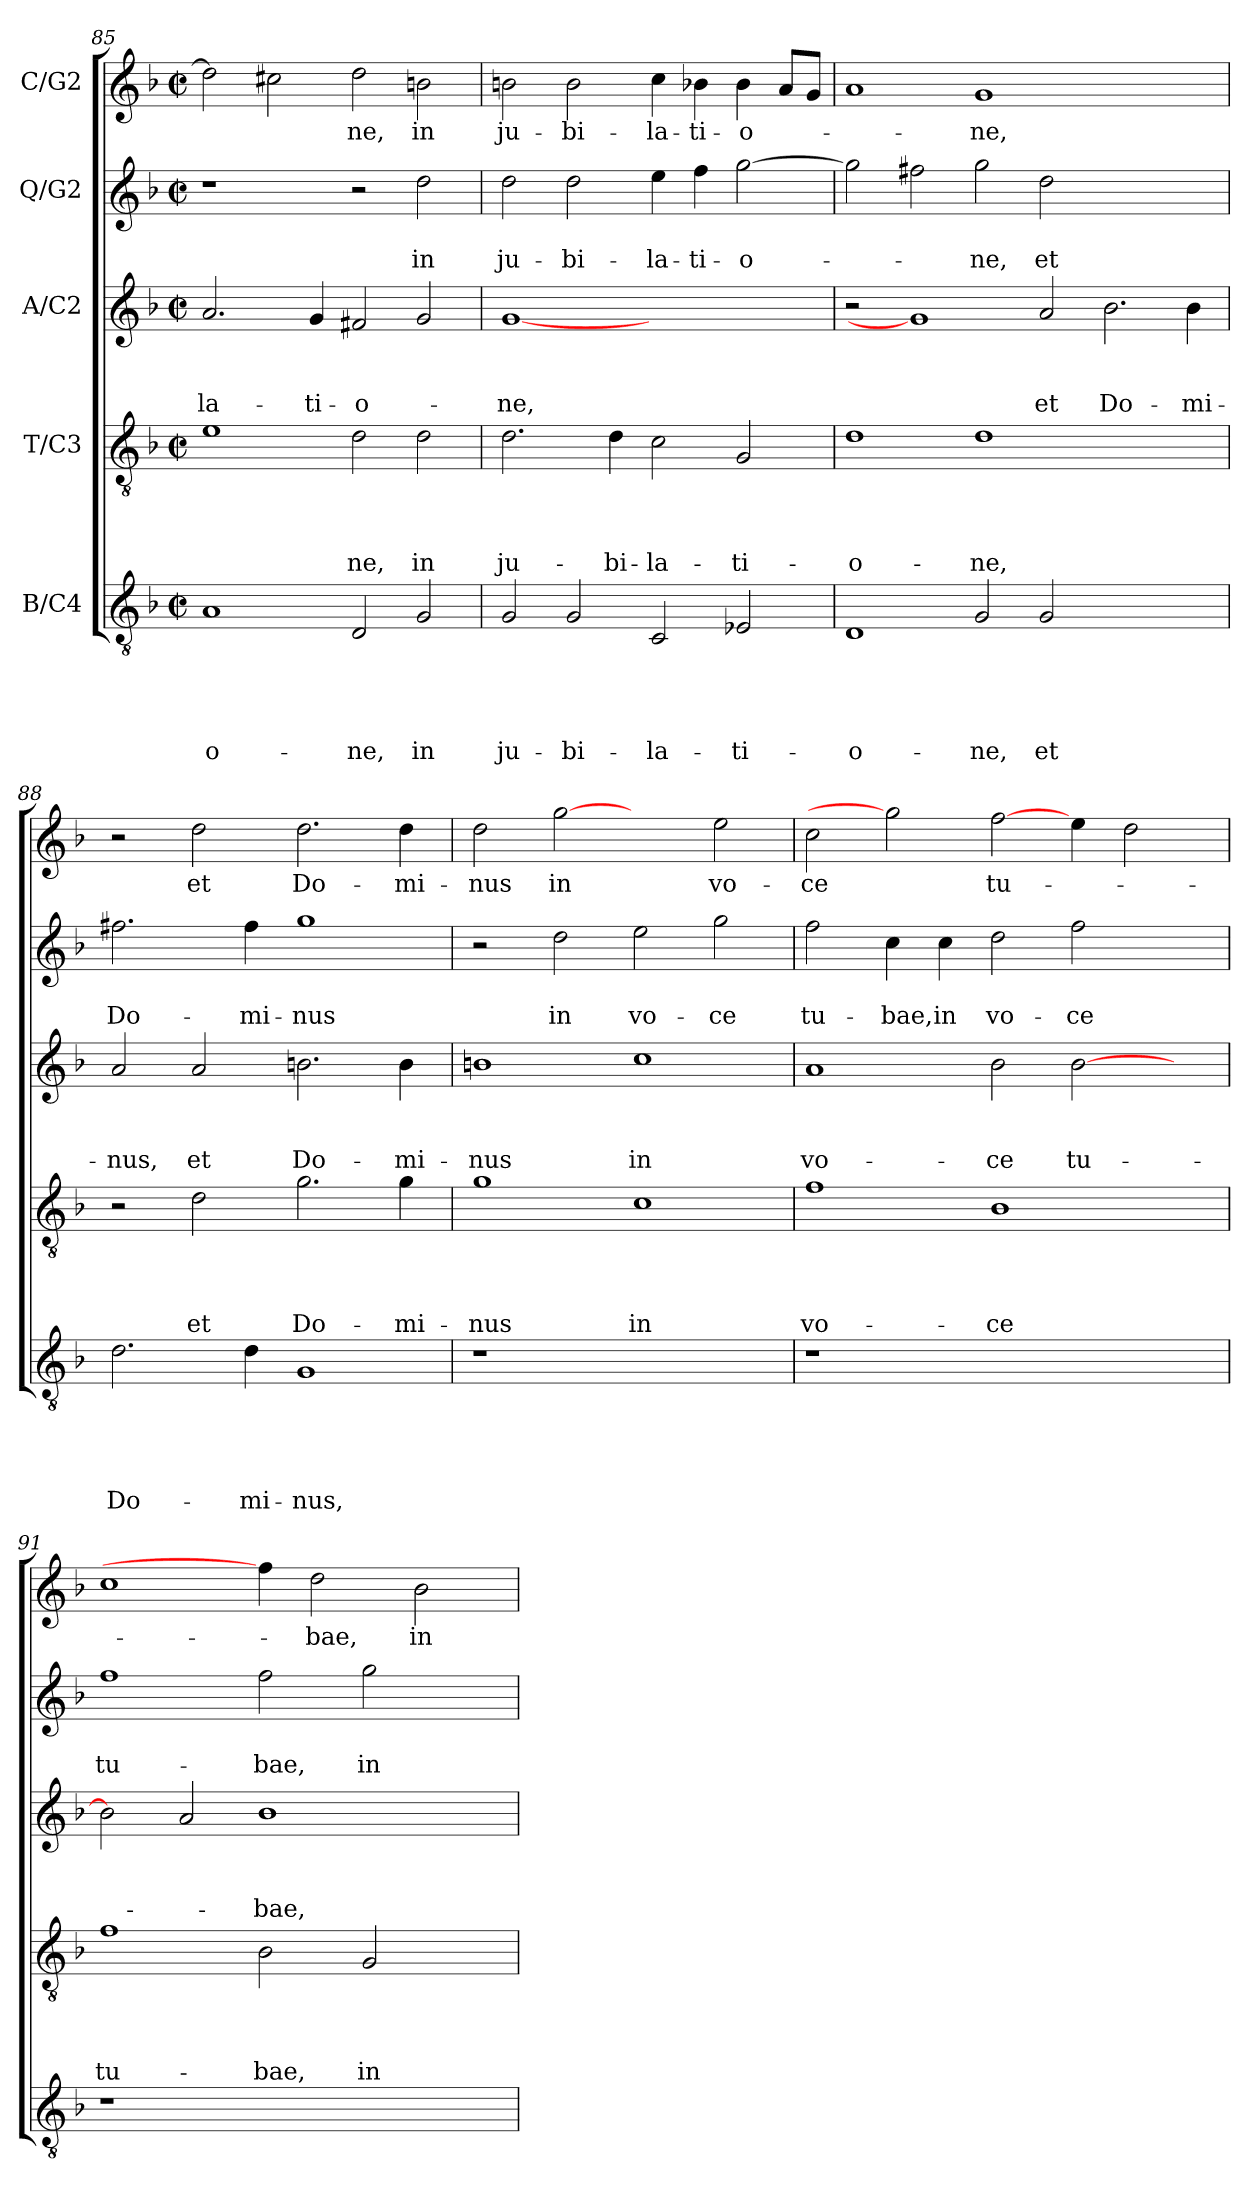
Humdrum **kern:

**kern	**text	**text	**text	**text	**text	**kern	**text	**text	**text	**text	**kern	**text	**text	**text	**kern	**text	**text	**kern	**text
*part5	*part5	*part5	*part5	*part5	*part5	*part4	*part4	*part4	*part4	*part4	*part3	*part3	*part3	*part3	*part2	*part2	*part2	*part1	*part1
*staff5	*staff5	*staff5	*staff5	*staff5	*staff5	*staff4	*staff4	*staff4	*staff4	*staff4	*staff3	*staff3	*staff3	*staff3	*staff2	*staff2	*staff2	*staff1	*staff1
*I"B/C4	*	*	*	*	*	*I"T/C3	*	*	*	*	*I"A/C2	*	*	*	*I"Q/G2	*	*	*I"C/G2	*
*clefGv2	*	*	*	*	*	*clefGv2	*	*	*	*	*clefG2	*	*	*	*clefG2	*	*	*clefG2	*
*k[b-]	*	*	*	*	*	*k[b-]	*	*	*	*	*k[b-]	*	*	*	*k[b-]	*	*	*k[b-]	*
*F:	*	*	*	*	*	*F:	*	*	*	*	*F:	*	*	*	*F:	*	*	*F:	*
*M2/2	*	*	*	*	*	*M2/2	*	*	*	*	*M2/2	*	*	*	*M2/2	*	*	*M2/2	*
*met(c|)	*	*	*	*	*	*met(c|)	*	*	*	*	*met(c|)	*	*	*	*met(c|)	*	*	*met(c|)	*
=85	=85	=85	=85	=85	=85	=85	=85	=85	=85	=85	=85	=85	=85	=85	=85	=85	=85	=85	=85
!	!	!	!	!	!LO:LY:b	!	!	!	!	!	!	!	!	!LO:LY:b	!	!	!	!	!
1A	.	.	.	.	-o-	1e	.	.	.	.	2.a/	.	.	-la-	1r	.	.	2dd\]	.
.	.	.	.	.	.	.	.	.	.	.	.	.	.	.	.	.	.	2cc#X\	.
!	!	!	!	!	!	!	!	!	!	!	!	!	!	!LO:LY:b	!	!	!	!	!
.	.	.	.	.	.	.	.	.	.	.	4g/	.	.	-ti-	.	.	.	.	.
!	!	!	!	!	!LO:LY:b	!	!	!	!	!LO:LY:b	!	!	!	!LO:LY:b	!	!	!	!	!LO:LY:b
2D/	.	.	.	.	-ne,	2d\	.	.	.	-ne,	2f#X/	.	.	-o-	2r	.	.	2dd\	-ne,
!	!	!	!	!	!LO:LY:b	!	!	!	!	!LO:LY:b	!	!	!	!	!	!	!LO:LY:b	!	!LO:LY:b
2G/	.	.	.	.	in	2d\	.	.	.	in	2g/	.	.	.	2dd\	.	in	2bn\	in
!!LO:LB:g=z
=86	=86	=86	=86	=86	=86	=86	=86	=86	=86	=86	=86	=86	=86	=86	=86	=86	=86	=86	=86
!	!	!	!	!	!LO:LY:b	!	!	!	!	!LO:LY:b	!	!	!	!LO:LY:b	!	!	!LO:LY:b	!	!LO:LY:b
2G/	.	.	.	.	ju-	2.d\	.	.	.	ju-	[1g	.	.	-ne,	2dd\	.	ju-	2bn\	ju-
!	!	!	!	!	!LO:LY:b	!	!	!	!	!	!	!	!	!	!	!	!LO:LY:b	!	!LO:LY:b
2G/	.	.	.	.	-bi-	.	.	.	.	.	.	.	.	.	2dd\	.	-bi-	2b\	-bi-
!	!	!	!	!	!	!	!	!	!	!LO:LY:b	!	!	!	!	!	!	!	!	!
.	.	.	.	.	.	4d\	.	.	.	-bi-	.	.	.	.	.	.	.	.	.
!	!	!	!	!	!LO:LY:b	!	!	!	!	!LO:LY:b	!	!	!	!	!	!	!LO:LY:b	!	!LO:LY:b
2C/	.	.	.	.	-la-	2c\	.	.	.	-la-	1ryy	.	.	.	4ee\	.	-la-	4cc\	-la-
!	!	!	!	!	!	!	!	!	!	!	!	!	!	!	!	!	!LO:LY:b	!	!LO:LY:b
.	.	.	.	.	.	.	.	.	.	.	.	.	.	.	4ff\	.	-ti-	4b-X\	-ti-
!	!	!	!	!	!LO:LY:b	!	!	!	!	!LO:LY:b	!	!	!	!	!	!	!LO:LY:b	!	!LO:LY:b
2E-X/	.	.	.	.	-ti-	2G/	.	.	.	-ti-	.	.	.	.	[2gg\	.	-o-	4b-\	-o-
.	.	.	.	.	.	.	.	.	.	.	.	.	.	.	.	.	.	8a/L	.
.	.	.	.	.	.	.	.	.	.	.	.	.	.	.	.	.	.	8g/J	.
=87	=87	=87	=87	=87	=87	=87	=87	=87	=87	=87	=87	=87	=87	=87	=87	=87	=87	=87	=87
!	!	!	!	!	!LO:LY:b	!	!	!	!	!LO:LY:b	!	!	!	!	!	!	!	!	!
1D	.	.	.	.	-o-	1d	.	.	.	-o-	2r	.	.	.	2gg\]	.	.	1a	.
.	.	.	.	.	.	.	.	.	.	.	1g]	.	.	.	2ff#X\	.	.	.	.
!	!	!	!	!	!LO:LY:b	!	!	!	!	!LO:LY:b	!	!	!	!	!	!	!LO:LY:b	!	!LO:LY:b
2G/	.	.	.	.	-ne,	1d	.	.	.	-ne,	.	.	.	.	2gg\	.	-ne,	1g	-ne,
!	!	!	!	!	!LO:LY:b	!	!	!	!	!	!	!	!	!LO:LY:b	!	!	!LO:LY:b	!	!
2G/	.	.	.	.	et	.	.	.	.	.	2a/	.	.	et	2dd\	.	et	.	.
!	!	!	!	!	!	!	!	!	!	!	!	!	!	!LO:LY:b	!	!	!	!	!
1ryy	.	.	.	.	.	1ryy	.	.	.	.	2.b-\	.	.	Do-	1ryy	.	.	1ryy	.
!	!	!	!	!	!	!	!	!	!	!	!	!	!	!LO:LY:b	!	!	!	!	!
.	.	.	.	.	.	.	.	.	.	.	4b-\	.	.	-mi-	.	.	.	.	.
=88	=88	=88	=88	=88	=88	=88	=88	=88	=88	=88	=88	=88	=88	=88	=88	=88	=88	=88	=88
!	!	!	!	!	!LO:LY:b	!	!	!	!	!	!	!	!	!LO:LY:b	!	!	!LO:LY:b	!	!
2.d\	.	.	.	.	Do-	2r	.	.	.	.	2a/	.	.	-nus,	2.ff#X\	.	Do-	2r	.
!	!	!	!	!	!	!	!	!	!	!LO:LY:b	!	!	!	!LO:LY:b	!	!	!	!	!LO:LY:b
.	.	.	.	.	.	2d\	.	.	.	et	2a/	.	.	et	.	.	.	2dd\	et
!	!	!	!	!	!LO:LY:b	!	!	!	!	!	!	!	!	!	!	!	!LO:LY:b	!	!
4d\	.	.	.	.	-mi-	.	.	.	.	.	.	.	.	.	4ff#\	.	-mi-	.	.
!	!	!	!	!	!LO:LY:b	!	!	!	!	!LO:LY:b	!	!	!	!LO:LY:b	!	!	!LO:LY:b	!	!LO:LY:b
1G	.	.	.	.	-nus,	2.g\	.	.	.	Do-	2.bn\	.	.	Do-	1gg	.	-nus	2.dd\	Do-
!	!	!	!	!	!	!	!	!	!	!LO:LY:b	!	!	!	!LO:LY:b	!	!	!	!	!LO:LY:b
.	.	.	.	.	.	4g\	.	.	.	-mi-	4b\	.	.	-mi-	.	.	.	4dd\	-mi-
=89	=89	=89	=89	=89	=89	=89	=89	=89	=89	=89	=89	=89	=89	=89	=89	=89	=89	=89	=89
!	!	!	!	!	!	!	!	!	!	!LO:LY:b	!	!	!	!LO:LY:b	!	!	!	!	!LO:LY:b
1r	.	.	.	.	.	1g	.	.	.	-nus	1b	.	.	-nus	2r	.	.	2dd\	-nus
!	!	!	!	!	!	!	!	!	!	!	!	!	!	!	!	!	!LO:LY:b	!	!LO:LY:b
.	.	.	.	.	.	.	.	.	.	.	.	.	.	.	2dd\	.	in	[2gg	in
!	!	!	!	!	!	!	!	!	!	!LO:LY:b	!	!	!	!LO:LY:b	!	!	!LO:LY:b	!	!
1ryy	.	.	.	.	.	1c	.	.	.	in	1cc	.	.	in	2ee\	.	vo-	2ryy	.
!	!	!	!	!	!	!	!	!	!	!	!	!	!	!	!	!	!LO:LY:b	!	!LO:LY:b
.	.	.	.	.	.	.	.	.	.	.	.	.	.	.	2gg\	.	-ce	2ee\	vo-
=90	=90	=90	=90	=90	=90	=90	=90	=90	=90	=90	=90	=90	=90	=90	=90	=90	=90	=90	=90
!	!	!	!	!	!	!	!	!	!	!LO:LY:b	!	!	!	!LO:LY:b	!	!	!LO:LY:b	!	!LO:LY:b
1r	.	.	.	.	.	1f	.	.	.	vo-	1a	.	.	vo-	2ff\	.	tu-	2cc\	-ce
!	!	!	!	!	!	!	!	!	!	!	!	!	!	!	!	!	!LO:LY:b	!	!
.	.	.	.	.	.	.	.	.	.	.	.	.	.	.	4cc\	.	-bae,	2gg]	.
!	!	!	!	!	!	!	!	!	!	!	!	!	!	!	!	!	!LO:LY:b	!	!
.	.	.	.	.	.	.	.	.	.	.	.	.	.	.	4cc\	.	in	.	.
!	!	!	!	!	!	!	!	!	!	!LO:LY:b	!	!	!	!LO:LY:b	!	!	!LO:LY:b	!	!LO:LY:b
1ryy	.	.	.	.	.	1B-	.	.	.	-ce	2b-\	.	.	-ce	2dd\	.	vo-	[2ff\	tu-
!	!	!	!	!	!	!	!	!	!	!	!	!	!	!LO:LY:b	!	!	!LO:LY:b	!	!
.	.	.	.	.	.	.	.	.	.	.	[2b-\	.	.	tu-	2ff\	.	-ce	4ee\	.
.	.	.	.	.	.	.	.	.	.	.	.	.	.	.	.	.	.	2dd\	.
4ryy	.	.	.	.	.	4ryy	.	.	.	.	4ryy	.	.	.	4ryy	.	.	.	.
!!LO:LB:g=z
=91	=91	=91	=91	=91	=91	=91	=91	=91	=91	=91	=91	=91	=91	=91	=91	=91	=91	=91	=91
!	!	!	!	!	!	!	!	!	!	!LO:LY:b	!	!	!	!	!	!	!LO:LY:b	!	!
1r	.	.	.	.	.	1f	.	.	.	tu-	2b-\]	.	.	.	1ff	.	tu-	1cc	.
.	.	.	.	.	.	.	.	.	.	.	2a/	.	.	.	.	.	.	.	.
!	!	!	!	!	!	!	!	!	!	!LO:LY:b	!	!	!	!LO:LY:b	!	!	!LO:LY:b	!	!
1ryy	.	.	.	.	.	2B-\	.	.	.	-bae,	1b-	.	.	-bae,	2ff\	.	-bae,	4ff\]	.
!	!	!	!	!	!	!	!	!	!	!	!	!	!	!	!	!	!	!	!LO:LY:b
.	.	.	.	.	.	.	.	.	.	.	.	.	.	.	.	.	.	2dd\	-bae,
!	!	!	!	!	!	!	!	!	!	!LO:LY:b	!	!	!	!	!	!	!LO:LY:b	!	!
.	.	.	.	.	.	2G/	.	.	.	in	.	.	.	.	2gg\	.	in	.	.
!	!	!	!	!	!	!	!	!	!	!	!	!	!	!	!	!	!	!	!LO:LY:b
.	.	.	.	.	.	.	.	.	.	.	.	.	.	.	.	.	.	2b-\	in
4ryy	.	.	.	.	.	4ryy	.	.	.	.	4ryy	.	.	.	4ryy	.	.	.	.
=	=	=	=	=	=	=	=	=	=	=	=	=	=	=	=	=	=	=	=
*-	*-	*-	*-	*-	*-	*-	*-	*-	*-	*-	*-	*-	*-	*-	*-	*-	*-	*-	*-
